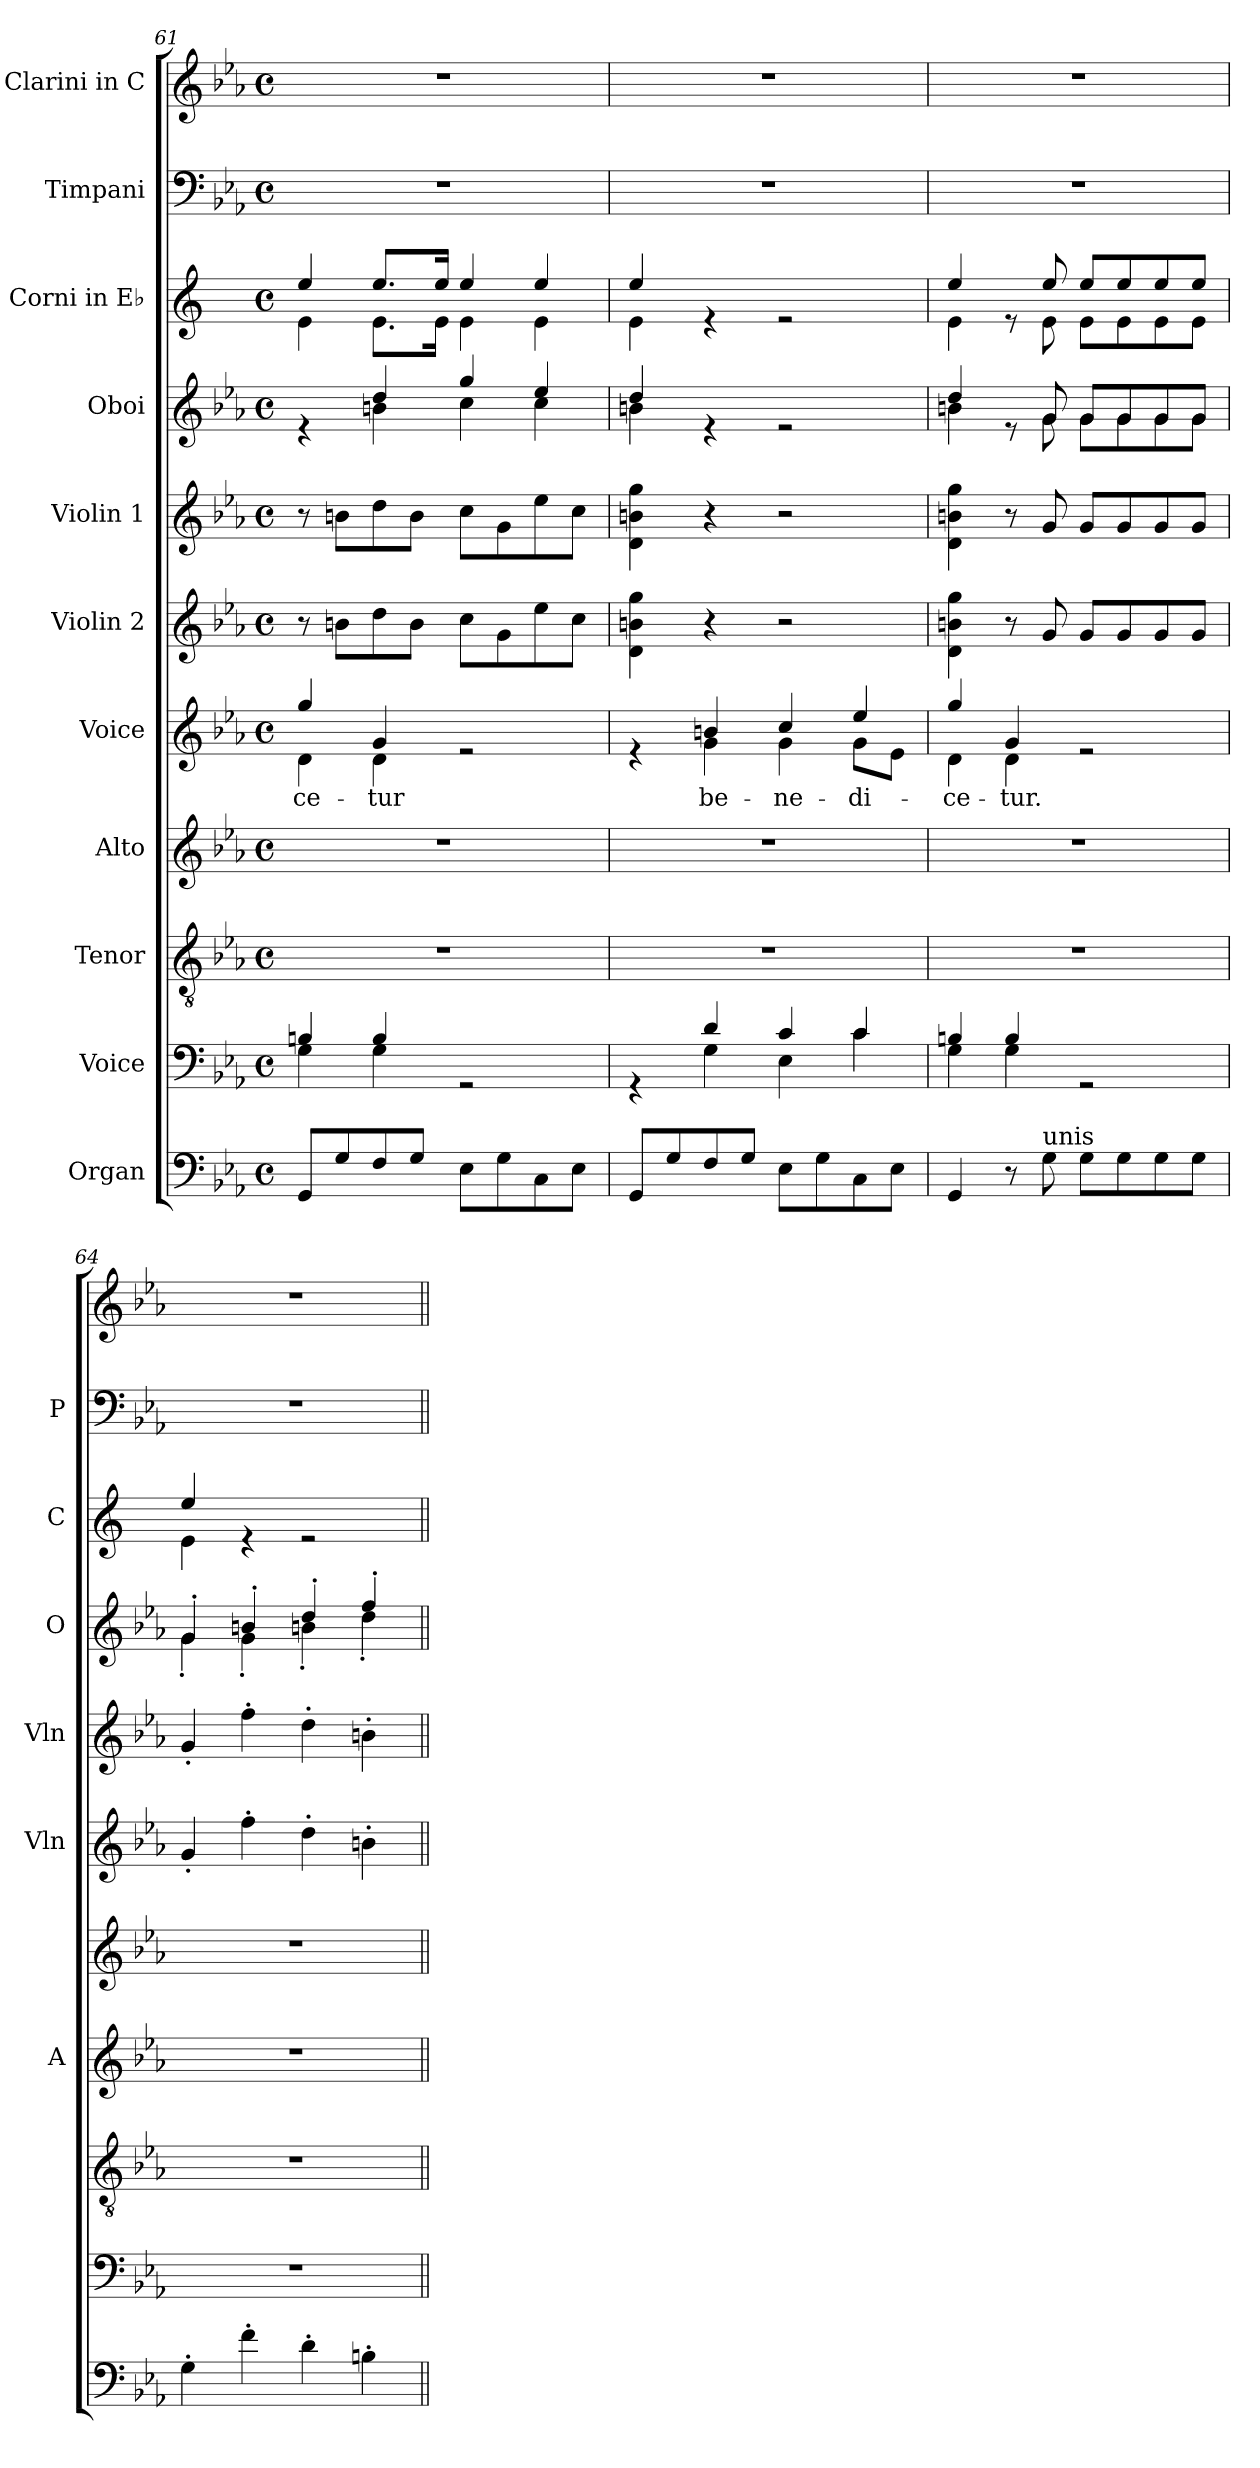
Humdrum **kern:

**kern	**kern	**kern	**kern	**kern	**text	**kern	**kern	**kern	**kern	**kern	**kern
*part11	*part10	*part9	*part8	*part7	*part7	*part6	*part5	*part4	*part3	*part2	*part1
*staff11	*staff10	*staff9	*staff8	*staff7	*staff7	*staff6	*staff5	*staff4	*staff3	*staff2	*staff1
*I"Organ	*I"Voice	*I"Tenor	*I"Alto	*I"Voice	*	*I"Violin 2	*I"Violin 1	*I"Oboi	*I"Corni in E♭	*I"Timpani	*I"Clarini in C
*	*	*	*I'A	*	*	*I'Vln	*I'Vln	*I'O	*I'C	*I'P	*
*clefF4	*clefF4	*clefGv2	*clefG2	*clefG2	*	*clefG2	*clefG2	*clefG2	*clefG2	*clefF4	*clefG2
*	*	*	*	*	*	*	*	*	*ITrd5c9	*	*
*k[b-e-a-]	*k[b-e-a-]	*k[b-e-a-]	*k[b-e-a-]	*k[b-e-a-]	*	*k[b-e-a-]	*k[b-e-a-]	*k[b-e-a-]	*k[b-e-a-]	*k[b-e-a-]	*k[b-e-a-]
*M4/4	*M4/4	*M4/4	*M4/4	*M4/4	*	*M4/4	*M4/4	*M4/4	*M4/4	*M4/4	*M4/4
*met(c)	*met(c)	*met(c)	*met(c)	*met(c)	*	*met(c)	*met(c)	*met(c)	*met(c)	*met(c)	*met(c)
=61	=61	=61	=61	=61	=61	=61	=61	=61	=61	=61	=61
*	*^	*	*	*	*	*	*	*	*	*	*
!	!	!	!	!	!	!LO:LY:b	!	!	!	!	!	!
*	*	*	*	*	*^	*	*	*	*^	*^	*	*
8GG/L	4Bn/	4G\	1r	1r	4gg/	4d\	-ce-	8r	8r	4re	4ryy	4g/	4G\	1r	1r
8G/	.	.	.	.	.	.	.	8bn\L	8bn\L	.	.	.	.	.	.
!	!	!	!	!	!	!	!LO:LY:b	!	!	!	!	!	!	!	!
8F/	4B/	4G\	.	.	4g/	4d\	-tur	8dd\	8dd\	4dd/	4bn\	8.g/L	8.G\L	.	.
8G/J	.	.	.	.	.	.	.	8b\J	8b\J	.	.	.	.	.	.
.	.	.	.	.	.	.	.	.	.	.	.	16g/Jk	16G\Jk	.	.
8E-\L	2rGG	2ryy	.	.	2re	2ryy	.	8cc\L	8cc\L	4gg/	4cc\	4g/	4G\	.	.
8G\	.	.	.	.	.	.	.	8g\	8g\	.	.	.	.	.	.
8C\	.	.	.	.	.	.	.	8ee-\	8ee-\	4ee-/	4cc\	4g/	4G\	.	.
8E-\J	.	.	.	.	.	.	.	8cc\J	8cc\J	.	.	.	.	.	.
=62	=62	=62	=62	=62	=62	=62	=62	=62	=62	=62	=62	=62	=62	=62	=62
8GG/L	4rGG	4ryy	1r	1r	4re	4ryy	.	4d\ 4bn\ 4gg\	4d\ 4bn\ 4gg\	4dd/	4bn\	4g/	4G\	1r	1r
8G/	.	.	.	.	.	.	.	.	.	.	.	.	.	.	.
!	!	!	!	!	!	!	!LO:LY:b	!	!	!	!	!	!	!	!
8F/	4d/	4G\	.	.	4bn/	4g\	be-	4r	4r	4re	2.ryy	4re	2.ryy	.	.
8G/J	.	.	.	.	.	.	.	.	.	.	.	.	.	.	.
!	!	!	!	!	!	!	!LO:LY:b	!	!	!	!	!	!	!	!
8E-\L	4c/	4E-\	.	.	4cc/	4g\	-ne-	2r	2r	2re	.	2re	.	.	.
8G\	.	.	.	.	.	.	.	.	.	.	.	.	.	.	.
!	!	!	!	!	!	!	!LO:LY:b	!	!	!	!	!	!	!	!
8C\	4c/	4c\	.	.	4ee-/	8g\L	-di-	.	.	.	.	.	.	.	.
8E-\J	.	.	.	.	.	8e-\J	.	.	.	.	.	.	.	.	.
=63	=63	=63	=63	=63	=63	=63	=63	=63	=63	=63	=63	=63	=63	=63	=63
!	!	!	!	!	!	!	!LO:LY:b	!	!	!	!	!	!	!	!
4GG/	4Bn/	4G\	1r	1r	4gg/	4d\	-ce-	4d\ 4bn\ 4gg\	4d\ 4bn\ 4gg\	4dd/	4bn\	4g/	4G\	1r	1r
!	!	!	!	!	!	!	!LO:LY:b	!	!	!	!	!	!	!	!
8r	4B/	4G\	.	.	4g/	4d\	-tur.	8r	8r	8re	8ryy	8re	8ryy	.	.
!LO:TX:a:t=unis	!	!	!	!	!	!	!	!	!	!	!	!	!	!	!
8G\	.	.	.	.	.	.	.	8g/	8g/	8g/	8g\	8g/	8G\	.	.
8G\L	2rGG	2ryy	.	.	2re	2ryy	.	8g/L	8g/L	8g/L	8g\L	8g/L	8G\L	.	.
8G\	.	.	.	.	.	.	.	8g/	8g/	8g/	8g\	8g/	8G\	.	.
8G\	.	.	.	.	.	.	.	8g/	8g/	8g/	8g\	8g/	8G\	.	.
8G\J	.	.	.	.	.	.	.	8g/J	8g/J	8g/J	8g\J	8g/J	8G\J	.	.
*	*v	*v	*	*	*v	*v	*	*	*	*	*	*	*	*	*
=64	=64	=64	=64	=64	=64	=64	=64	=64	=64	=64	=64	=64	=64
4G'\	1r	1r	1r	1r	.	4g'/	4g'/	4g'/	4g'\	4g/	4G\	1r	1r
4f'\	.	.	.	.	.	4ff'\	4ff'\	4bn'/	4g'\	4re	2.ryy	.	.
4d'\	.	.	.	.	.	4dd'\	4dd'\	4dd'/	4bn'\	2re	.	.	.
4Bn'\	.	.	.	.	.	4bn'\	4bn'\	4ff'/	4dd'\	.	.	.	.
*	*	*	*	*	*	*	*	*v	*v	*	*	*	*
*	*	*	*	*	*	*	*	*	*v	*v	*	*
=||	=||	=||	=||	=||	=||	=||	=||	=||	=||	=||	=||
*-	*-	*-	*-	*-	*-	*-	*-	*-	*-	*-	*-
